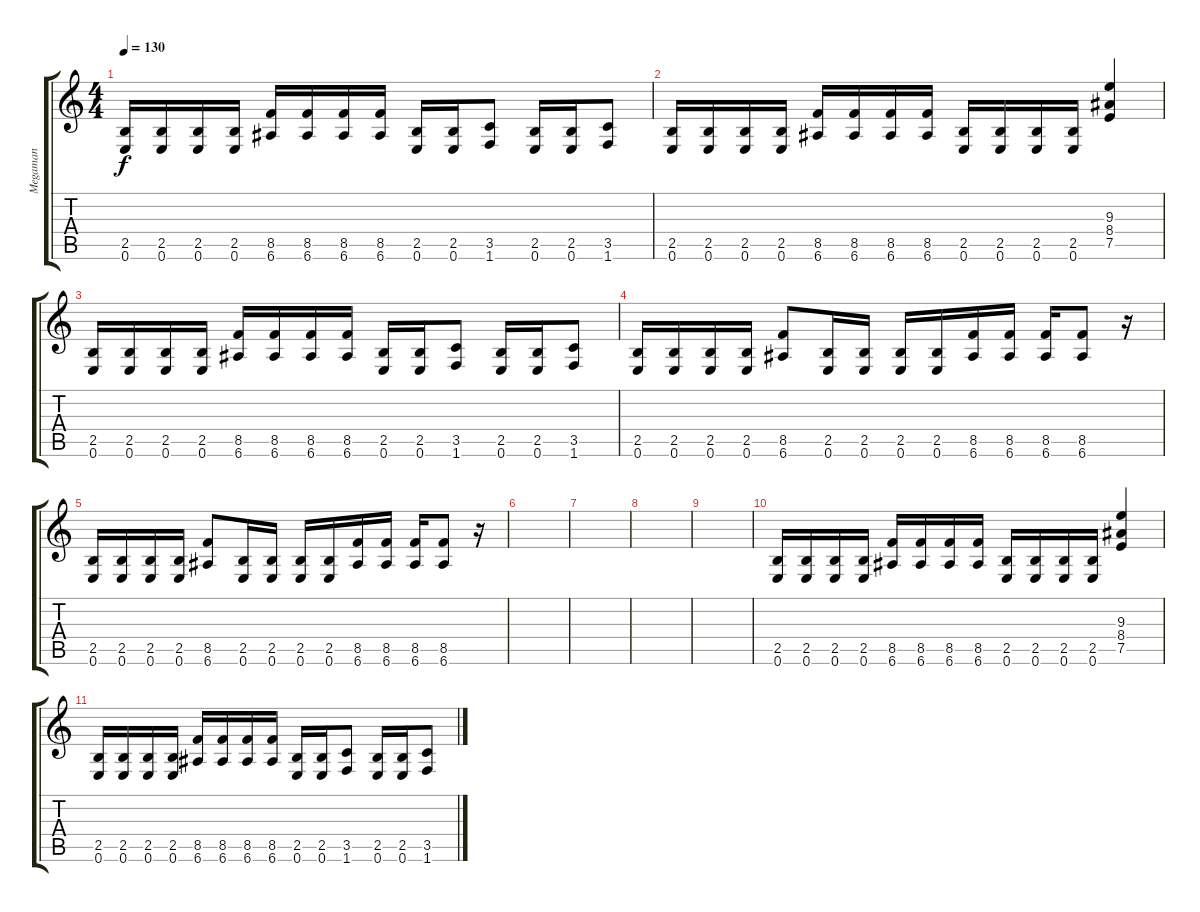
\track ("Megaman" "Megaman") {instrument distortionguitar}
\staff {score tabs}
\tuning (E4 B3 G3 D3 A2 E2) {hide}
\ts (4 4)
\tempo 130
\clef g2
\ks c
(2.5 0.6).16{dy f} (2.5 0.6).16 (2.5 0.6).16 (2.5 0.6).16 (8.5 6.6).16 (8.5 6.6).16 (8.5 6.6).16 (8.5 6.6).16 (2.5 0.6).16 (2.5 0.6).16 (3.5 1.6).8 (2.5 0.6).16 (2.5 0.6).16 (3.5 1.6).8 |
(2.5 0.6).16 (2.5 0.6).16 (2.5 0.6).16 (2.5 0.6).16 (8.5 6.6).16 (8.5 6.6).16 (8.5 6.6).16 (8.5 6.6).16 (2.5 0.6).16 (2.5 0.6).16 (2.5 0.6).16 (2.5 0.6).16 (9.3 8.4 7.5).4 |
(2.5 0.6).16 (2.5 0.6).16 (2.5 0.6).16 (2.5 0.6).16 (8.5 6.6).16 (8.5 6.6).16 (8.5 6.6).16 (8.5 6.6).16 (2.5 0.6).16 (2.5 0.6).16 (3.5 1.6).8 (2.5 0.6).16 (2.5 0.6).16 (3.5 1.6).8 |
(2.5 0.6).16 (2.5 0.6).16 (2.5 0.6).16 (2.5 0.6).16 (8.5 6.6).8 (2.5 0.6).16 (2.5 0.6).16 (2.5 0.6).16 (2.5 0.6).16 (8.5 6.6).16 (8.5 6.6).16 (8.5 6.6).16 (8.5 6.6).8 r.16 |
(2.5 0.6).16 (2.5 0.6).16 (2.5 0.6).16 (2.5 0.6).16 (8.5 6.6).8 (2.5 0.6).16 (2.5 0.6).16 (2.5 0.6).16 (2.5 0.6).16 (8.5 6.6).16 (8.5 6.6).16 (8.5 6.6).16 (8.5 6.6).8 r.16 |
|
|
|
|
(2.5 0.6).16 (2.5 0.6).16 (2.5 0.6).16 (2.5 0.6).16 (8.5 6.6).16 (8.5 6.6).16 (8.5 6.6).16 (8.5 6.6).16 (2.5 0.6).16 (2.5 0.6).16 (2.5 0.6).16 (2.5 0.6).16 (9.3 8.4 7.5).4 |
(2.5 0.6).16 (2.5 0.6).16 (2.5 0.6).16 (2.5 0.6).16 (8.5 6.6).16 (8.5 6.6).16 (8.5 6.6).16 (8.5 6.6).16 (2.5 0.6).16 (2.5 0.6).16 (3.5 1.6).8 (2.5 0.6).16 (2.5 0.6).16 (3.5 1.6).8
